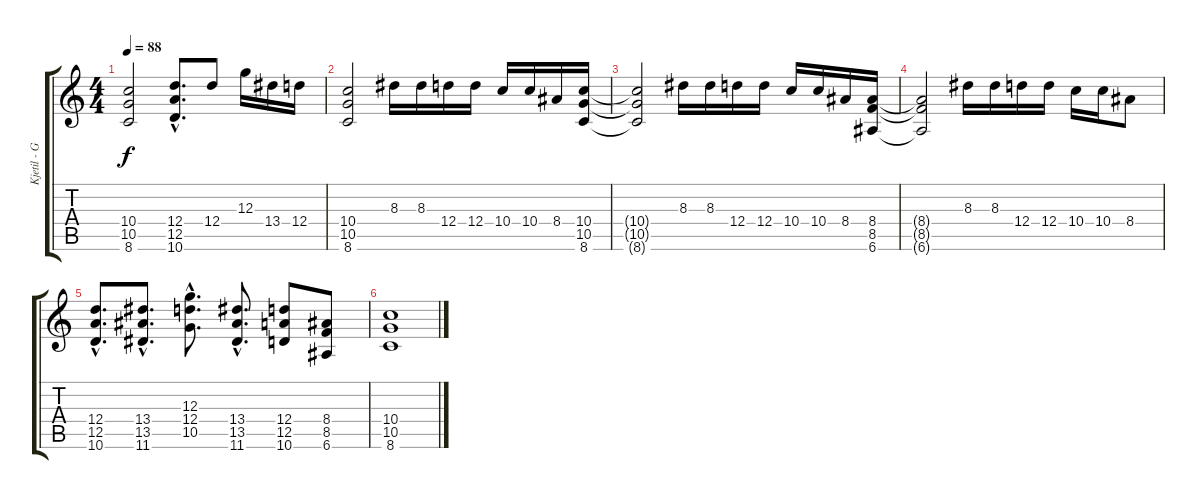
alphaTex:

\track ("Kjetil - Gitar" "Kjetil - G") {instrument distortionguitar}
\staff {score tabs}
\tuning (E4 B3 G3 D3 A2 E2) {hide}
\ts (4 4)
\tempo 88
\clef g2
\ks c
(10.4 10.5 8.6).2{dy f} (12.4{hac} 12.5{hac} 10.6{hac}).8{d} 12.4.8 12.3.16 13.4.16 12.4.16 |
(10.4 10.5 8.6).2 8.3.16 8.3.16 12.4.16 12.4.16 10.4.16 10.4.16 8.4.16 (10.4 10.5 8.6).16 |
(10.4{t} 10.5{t} 8.6{t}).2 8.3.16 8.3.16 12.4.16 12.4.16 10.4.16 10.4.16 8.4.16 (8.4 8.5 6.6).16 |
(8.4{t} 8.5{t} 6.6{t}).2 8.3.16 8.3.16 12.4.16 12.4.16 10.4.16 10.4.16 8.4.8 |
(12.4{hac} 12.5{hac} 10.6{hac}).8{d} (13.4{hac} 13.5{hac} 11.6{hac}).8{d} (12.3{hac} 12.4{hac} 10.5{hac}).8{d} (13.4{hac} 13.5{hac} 11.6{hac}).8{d} (12.4 12.5 10.6).8 (8.4 8.5 6.6).8 |
(10.4 10.5 8.6).1
